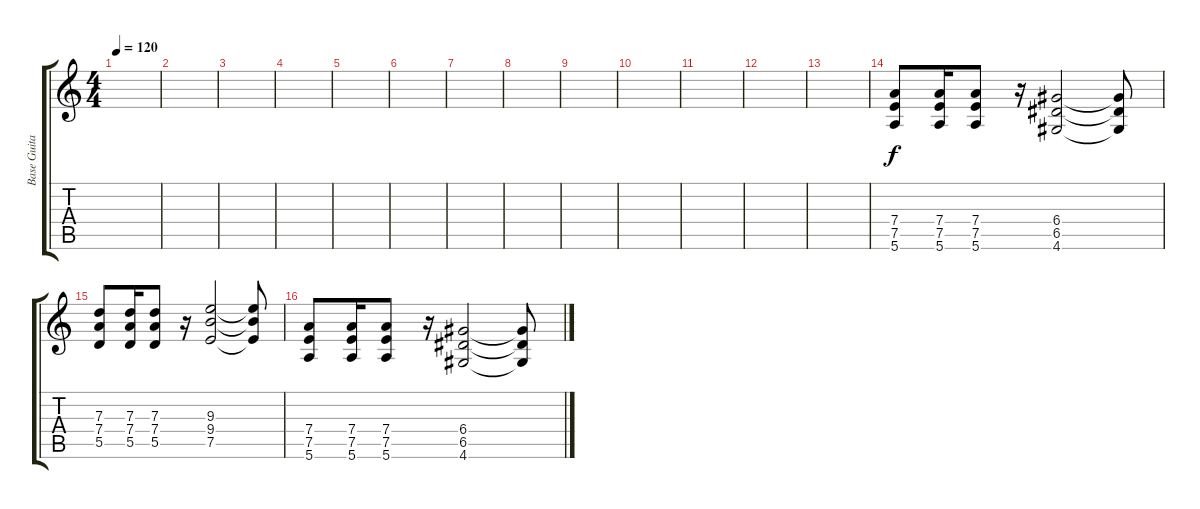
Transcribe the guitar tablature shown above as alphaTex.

\track ("Base Guitar" "Base Guita") {instrument acousticguitarsteel}
\staff {score tabs}
\tuning (E4 B3 G3 D3 A2 E2) {hide}
\ts (4 4)
\tempo 120
\clef g2
\ks c
|
|
|
|
|
|
|
|
|
|
|
|
|
(7.4 7.5 5.6).8 (7.4 7.5 5.6).16 (7.4 7.5 5.6).8 r.16 (6.4 6.5 4.6).2 (6.4{t} 6.5{t} 4.6{t}).8 |
(7.3 7.4 5.5).8 (7.3 7.4 5.5).16 (7.3 7.4 5.5).8 r.16 (9.3 9.4 7.5).2 (9.3{t} 9.4{t} 7.5{t}).8 |
(7.4 7.5 5.6).8 (7.4 7.5 5.6).16 (7.4 7.5 5.6).8 r.16 (6.4 6.5 4.6).2 (6.4{t} 6.5{t} 4.6{t}).8
